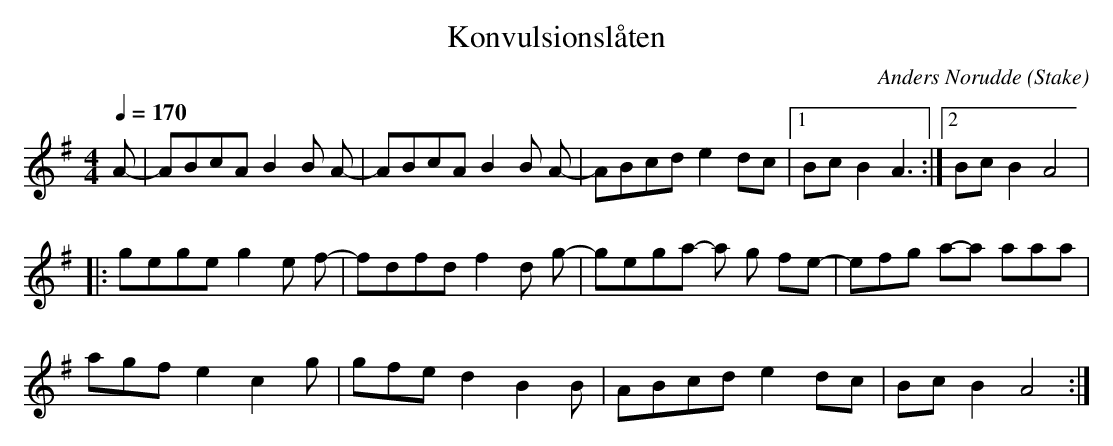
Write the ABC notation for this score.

X:1
T:Konvulsionslåten
C:Anders Norudde (Stake)
M:4/4
L:1/8
Q:1/4=170
K:Ador
A-|ABcA B2 B A-|ABcA B2 B A-|ABcd e2 dc|1 Bc B2 A3:|2 Bc B2 A4|
|: gege g2 e f-|fdfd f2 d g-|gega- a g fe-| efg a-a aaa|
agf e2 c2g|gfe d2 B2 B|ABcd e2 dc|Bc B2 A4 :|
